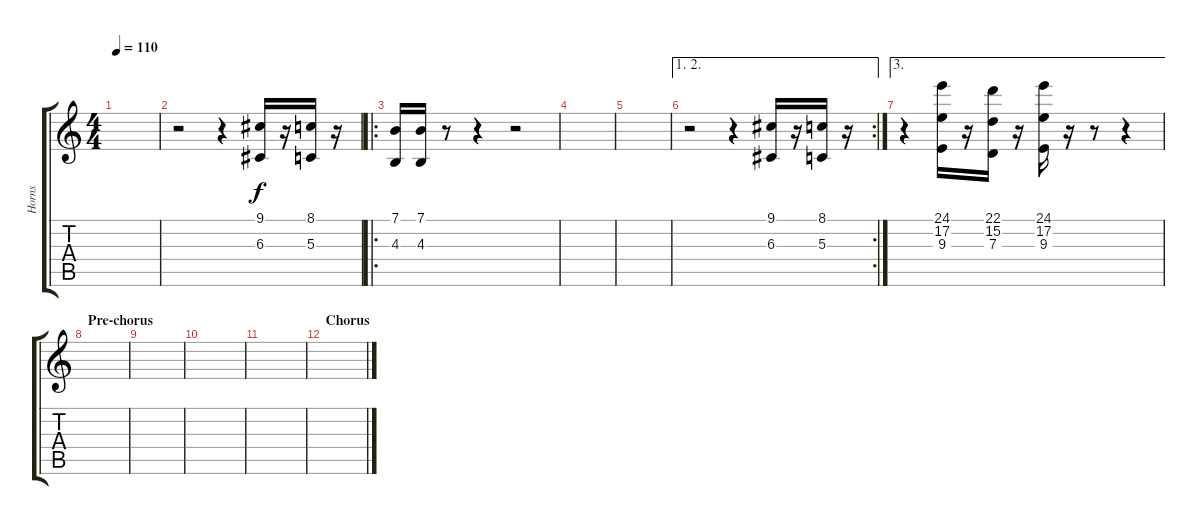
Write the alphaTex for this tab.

\track ("Horns" "Horns") {instrument brasssection}
\staff {score tabs}
\tuning (E4 B3 G3 D3 A2 E2) {hide}
\ts (4 4)
\tempo 110
\clef g2
\ks c
|
r.2 r.4 (9.1 6.3).16 r.16 (8.1 5.3).16 r.16 |
\ro
(7.1 4.3).16 (7.1 4.3).16 r.8 r.4 r.2 |
|
|
\ae (1 2)
\rc 2
r.2 r.4 (9.1 6.3).16 r.16 (8.1 5.3).16 r.16 |
\ae 3
r.4 (24.1 17.2 9.3).16 r.16 (22.1 15.2 7.3).16 r.16 (24.1 17.2 9.3).16 r.16 r.8 r.4 |
\section ("" "Pre-chorus")
|
|
|
|
\section ("" "Chorus")
